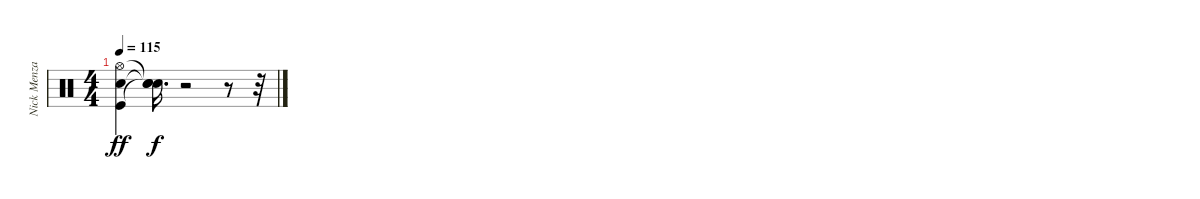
\track ("Nick Menza" "Nick Menza") {instrument percussion}
\staff {score}
\articulation defaults
\ts (4 4)
\tempo 115
\clef neutral
\ks c
("Kick (hit)" "Electric Snare (hit)" "Hi-Hat (open)").4{dy ff} ("Snare (hit)"{t} "Snare (hit)"{t} "Snare (hit)"{t}).16{d dy f} r.2 r.8 r.32
